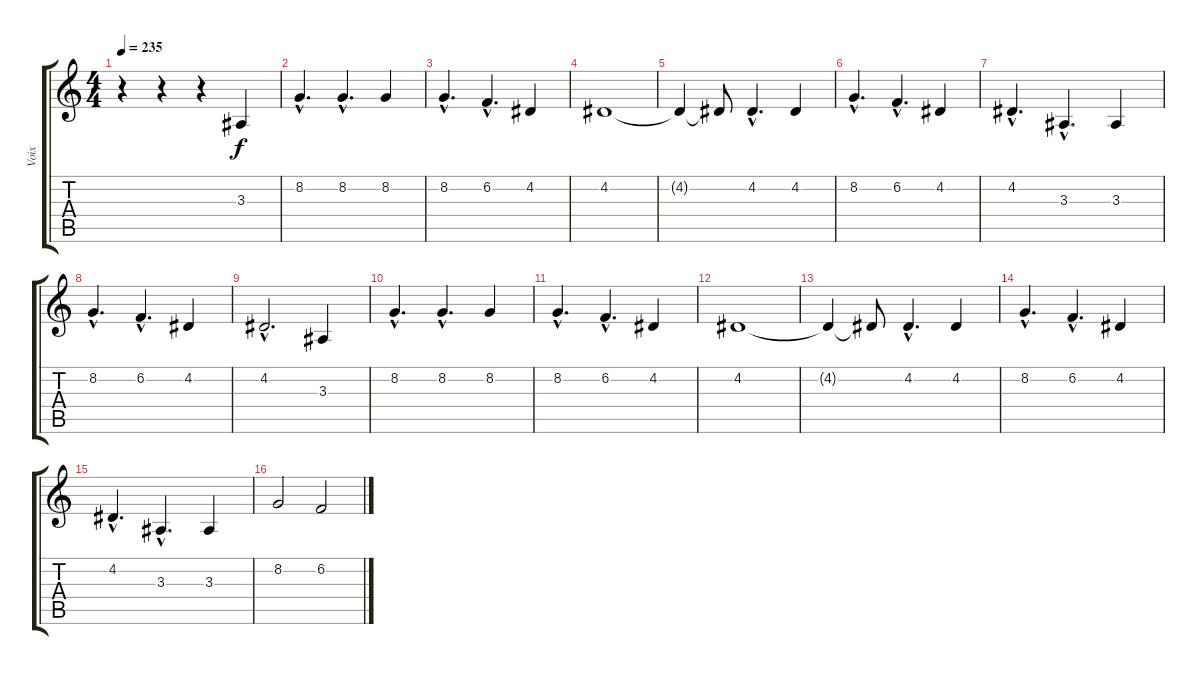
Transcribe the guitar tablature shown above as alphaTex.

\track ("Voix" "Voix") {instrument lead6voice}
\staff {score tabs}
\tuning (E4 B3 G3 D3 A2 E2) {hide}
\ts (4 4)
\tempo 235
\clef g2
\ks c
r.4{dy f} r.4 r.4 3.3.4 |
8.2{hac}.4{d} 8.2{hac}.4{d} 8.2.4 |
8.2{hac}.4{d} 6.2{hac}.4{d} 4.2.4 |
4.2.1 |
4.2{t}.4 4.2{t}.8 4.2{hac}.4{d} 4.2.4 |
8.2{hac}.4{d} 6.2{hac}.4{d} 4.2.4 |
4.2{hac}.4{d} 3.3{hac}.4{d} 3.3.4 |
8.2{hac}.4{d} 6.2{hac}.4{d} 4.2.4 |
4.2{hac}.2{d} 3.3.4 |
8.2{hac}.4{d} 8.2{hac}.4{d} 8.2.4 |
8.2{hac}.4{d} 6.2{hac}.4{d} 4.2.4 |
4.2.1 |
4.2{t}.4 4.2{t}.8 4.2{hac}.4{d} 4.2.4 |
8.2{hac}.4{d} 6.2{hac}.4{d} 4.2.4 |
4.2{hac}.4{d} 3.3{hac}.4{d} 3.3.4 |
8.2.2 6.2.2
